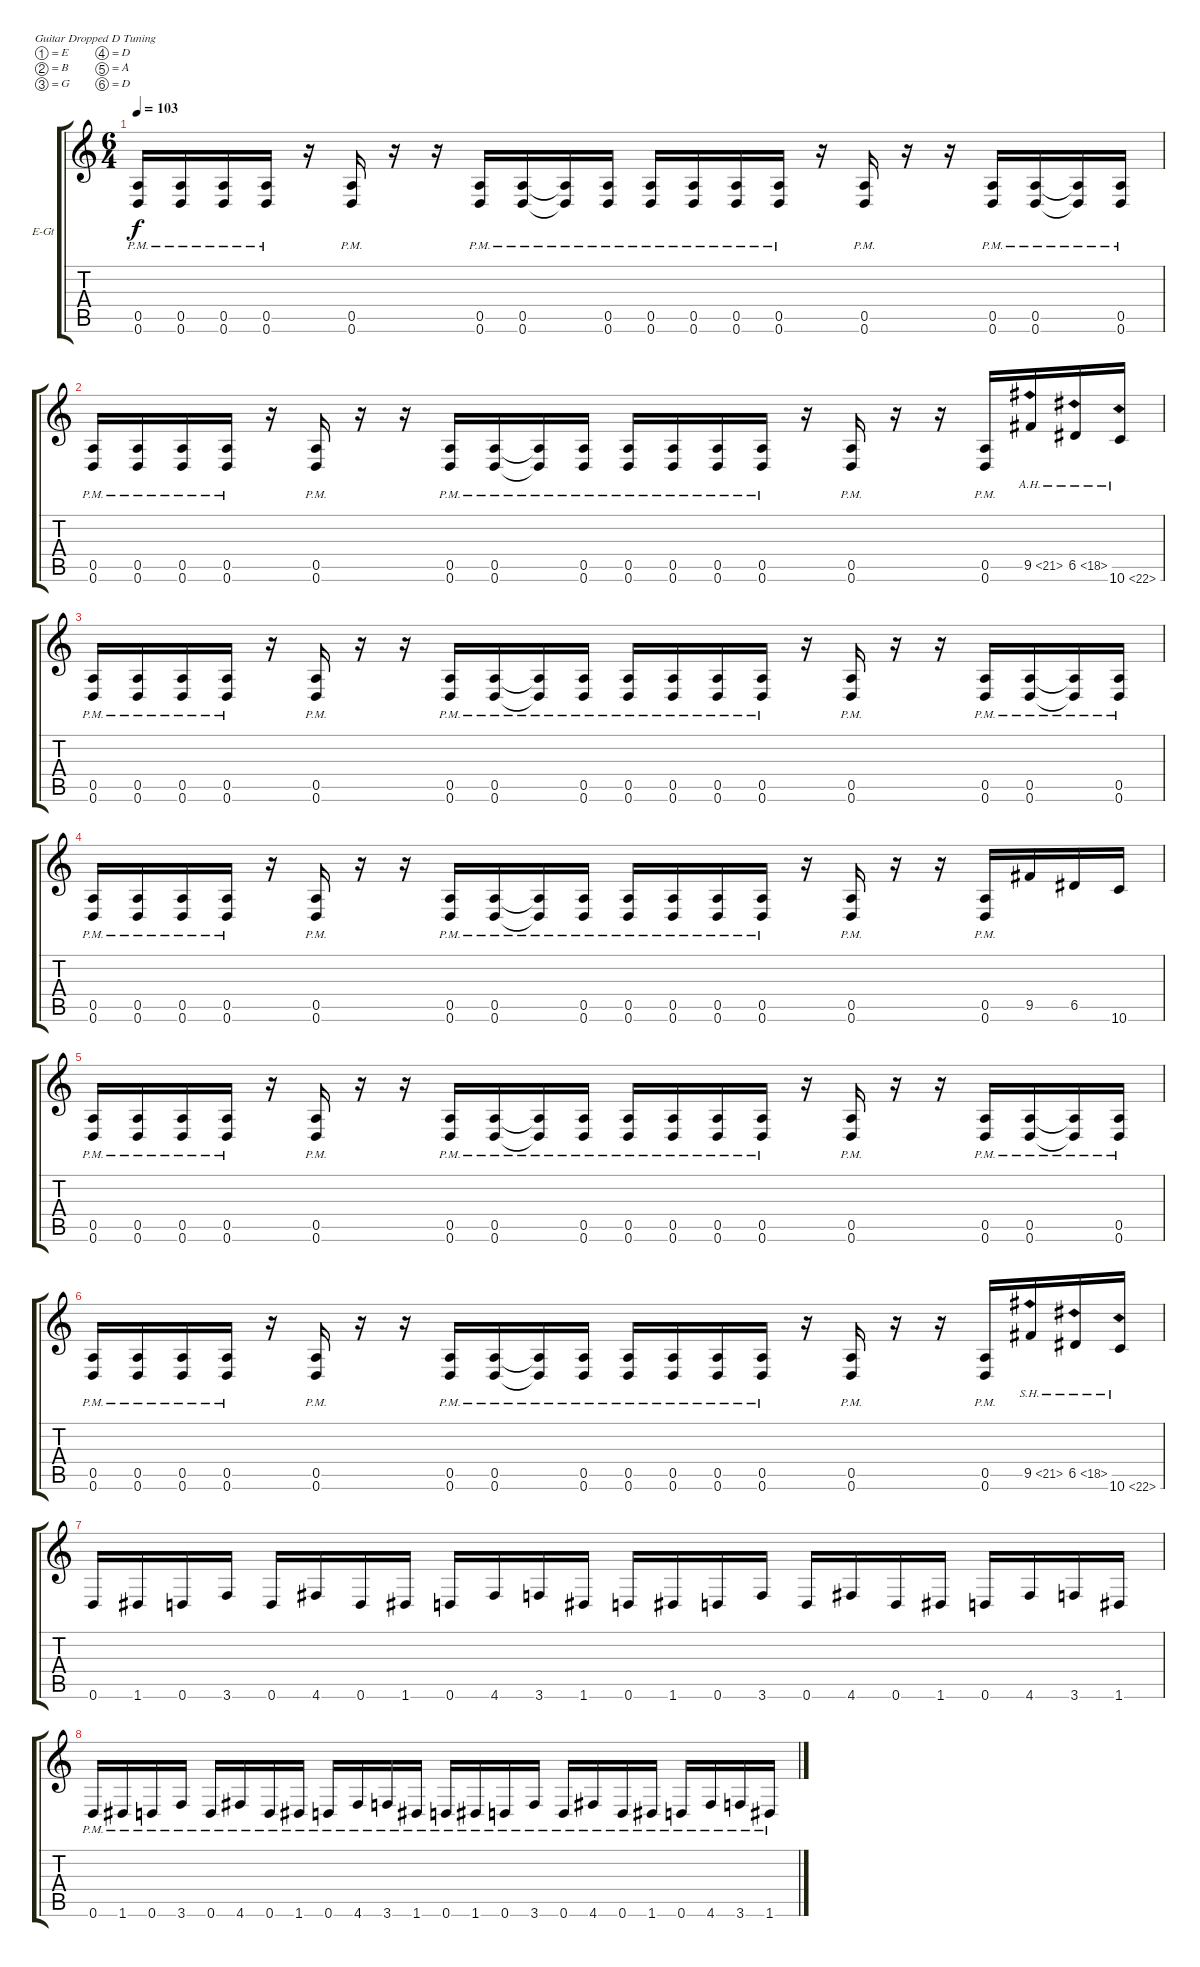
\bracketExtendMode groupsimilarinstruments
\firstSystemTrackNameOrientation horizontal
\otherSystemsTrackNameOrientation horizontal
\track ("Guitar" "E-Gt") {instrument overdrivenguitar}
\staff {score tabs}
\tuning (E4 B3 G3 D3 A2 D2)
\ts (6 4)
\tempo 103
\clef g2
\ks c
(0.5{pm} 0.6{pm}).16{dy f} (0.5{pm} 0.6{pm}).16 (0.5{pm} 0.6{pm}).16 (0.5{pm} 0.6{pm}).16 r.16 (0.5{pm} 0.6{pm}).16 r.16 r.16 (0.5{pm} 0.6{pm}).16 (0.5{pm} 0.6{pm}).16 (0.5{pm t} 0.6{pm t}).16 (0.5{pm} 0.6{pm}).16 (0.5{pm} 0.6{pm}).16 (0.5{pm} 0.6{pm}).16 (0.5{pm} 0.6{pm}).16 (0.5{pm} 0.6{pm}).16 r.16 (0.5{pm} 0.6{pm}).16 r.16 r.16 (0.5{pm} 0.6{pm}).16 (0.5{pm} 0.6{pm}).16 (0.5{pm t} 0.6{pm t}).16 (0.5{pm} 0.6{pm}).16 |
(0.5{pm} 0.6{pm}).16 (0.5{pm} 0.6{pm}).16 (0.5{pm} 0.6{pm}).16 (0.5{pm} 0.6{pm}).16 r.16 (0.5{pm} 0.6{pm}).16 r.16 r.16 (0.5{pm} 0.6{pm}).16 (0.5{pm} 0.6{pm}).16 (0.5{pm t} 0.6{pm t}).16 (0.5{pm} 0.6{pm}).16 (0.5{pm} 0.6{pm}).16 (0.5{pm} 0.6{pm}).16 (0.5{pm} 0.6{pm}).16 (0.5{pm} 0.6{pm}).16 r.16 (0.5{pm} 0.6{pm}).16 r.16 r.16 (0.5{pm} 0.6{pm}).16 9.5{ah 12}.16 6.5{ah 12}.16 10.6{ah 12}.16 |
(0.5{pm} 0.6{pm}).16 (0.5{pm} 0.6{pm}).16 (0.5{pm} 0.6{pm}).16 (0.5{pm} 0.6{pm}).16 r.16 (0.5{pm} 0.6{pm}).16 r.16 r.16 (0.5{pm} 0.6{pm}).16 (0.5{pm} 0.6{pm}).16 (0.5{pm t} 0.6{pm t}).16 (0.5{pm} 0.6{pm}).16 (0.5{pm} 0.6{pm}).16 (0.5{pm} 0.6{pm}).16 (0.5{pm} 0.6{pm}).16 (0.5{pm} 0.6{pm}).16 r.16 (0.5{pm} 0.6{pm}).16 r.16 r.16 (0.5{pm} 0.6{pm}).16 (0.5{pm} 0.6{pm}).16 (0.5{pm t} 0.6{pm t}).16 (0.5{pm} 0.6{pm}).16 |
(0.5{pm} 0.6{pm}).16 (0.5{pm} 0.6{pm}).16 (0.5{pm} 0.6{pm}).16 (0.5{pm} 0.6{pm}).16 r.16 (0.5{pm} 0.6{pm}).16 r.16 r.16 (0.5{pm} 0.6{pm}).16 (0.5{pm} 0.6{pm}).16 (0.5{pm t} 0.6{pm t}).16 (0.5{pm} 0.6{pm}).16 (0.5{pm} 0.6{pm}).16 (0.5{pm} 0.6{pm}).16 (0.5{pm} 0.6{pm}).16 (0.5{pm} 0.6{pm}).16 r.16 (0.5{pm} 0.6{pm}).16 r.16 r.16 (0.5{pm} 0.6{pm}).16 9.5.16 6.5.16 10.6.16 |
(0.5{pm} 0.6{pm}).16 (0.5{pm} 0.6{pm}).16 (0.5{pm} 0.6{pm}).16 (0.5{pm} 0.6{pm}).16 r.16 (0.5{pm} 0.6{pm}).16 r.16 r.16 (0.5{pm} 0.6{pm}).16 (0.5{pm} 0.6{pm}).16 (0.5{pm t} 0.6{pm t}).16 (0.5{pm} 0.6{pm}).16 (0.5{pm} 0.6{pm}).16 (0.5{pm} 0.6{pm}).16 (0.5{pm} 0.6{pm}).16 (0.5{pm} 0.6{pm}).16 r.16 (0.5{pm} 0.6{pm}).16 r.16 r.16 (0.5{pm} 0.6{pm}).16 (0.5{pm} 0.6{pm}).16 (0.5{pm t} 0.6{pm t}).16 (0.5{pm} 0.6{pm}).16 |
(0.5{pm} 0.6{pm}).16 (0.5{pm} 0.6{pm}).16 (0.5{pm} 0.6{pm}).16 (0.5{pm} 0.6{pm}).16 r.16 (0.5{pm} 0.6{pm}).16 r.16 r.16 (0.5{pm} 0.6{pm}).16 (0.5{pm} 0.6{pm}).16 (0.5{pm t} 0.6{pm t}).16 (0.5{pm} 0.6{pm}).16 (0.5{pm} 0.6{pm}).16 (0.5{pm} 0.6{pm}).16 (0.5{pm} 0.6{pm}).16 (0.5{pm} 0.6{pm}).16 r.16 (0.5{pm} 0.6{pm}).16 r.16 r.16 (0.5{pm} 0.6{pm}).16 9.5{sh 12}.16 6.5{sh 12}.16 10.6{sh 12}.16 |
0.6.16 1.6.16 0.6.16 3.6.16 0.6.16 4.6.16 0.6.16 1.6.16 0.6.16 4.6.16 3.6.16 1.6.16 0.6.16 1.6.16 0.6.16 3.6.16 0.6.16 4.6.16 0.6.16 1.6.16 0.6.16 4.6.16 3.6.16 1.6.16 |
0.6{pm}.16 1.6{pm}.16 0.6{pm}.16 3.6{pm}.16 0.6{pm}.16 4.6{pm}.16 0.6{pm}.16 1.6{pm}.16 0.6{pm}.16 4.6{pm}.16 3.6{pm}.16 1.6{pm}.16 0.6{pm}.16 1.6{pm}.16 0.6{pm}.16 3.6{pm}.16 0.6{pm}.16 4.6{pm}.16 0.6{pm}.16 1.6{pm}.16 0.6{pm}.16 4.6{pm}.16 3.6{pm}.16 1.6{pm}.16
